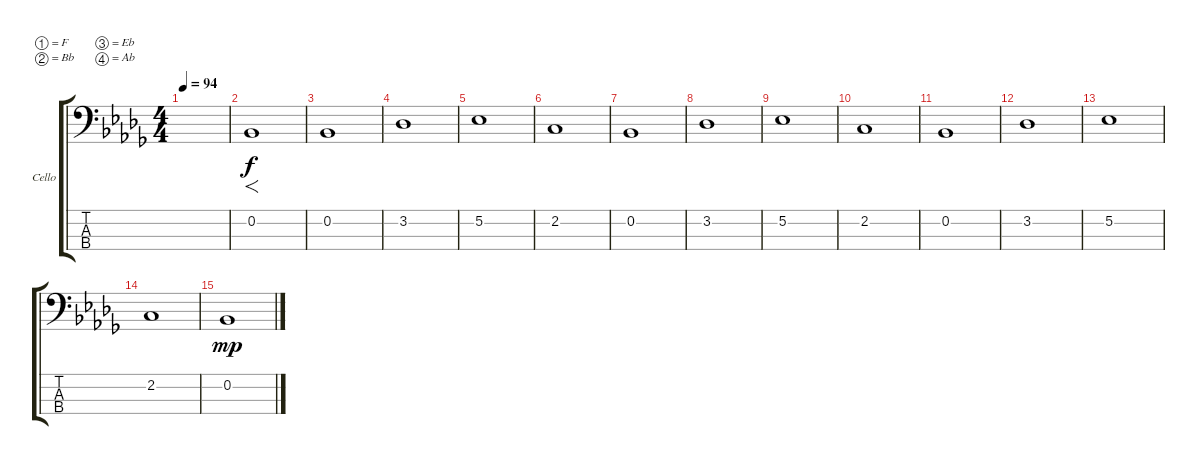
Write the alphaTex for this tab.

\bracketExtendMode groupsimilarinstruments
\firstSystemTrackNameOrientation horizontal
\otherSystemsTrackNameOrientation horizontal
\track ("Cello" "Cello") {instrument cello}
\staff {score tabs}
\tuning (F3 Bb2 Eb2 Ab1)
\ts (4 4)
\tempo 94
\clef f4
\ks bbminor
|
0.2.1{f} |
0.2.1 |
3.2.1 |
5.2.1 |
2.2.1 |
0.2.1 |
3.2.1 |
5.2.1 |
2.2.1 |
0.2.1 |
3.2.1 |
5.2.1 |
2.2.1 |
0.2.1{dy mp}
